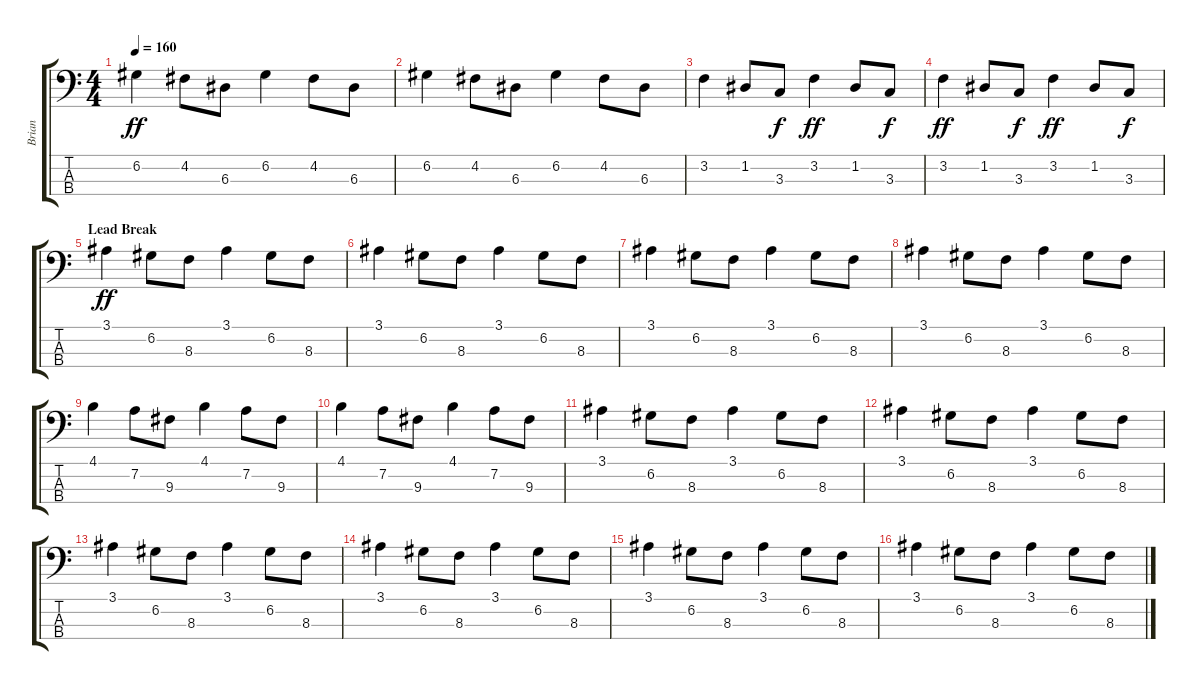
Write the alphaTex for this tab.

\track ("Brian" "Brian") {instrument electricbassfinger}
\staff {score tabs}
\tuning (G2 D2 A1 E1) {hide}
\ts (4 4)
\tempo 160
\clef f4
\ks c
6.2.4{dy ff} 4.2.8 6.3.8 6.2.4 4.2.8 6.3.8 |
6.2.4 4.2.8 6.3.8 6.2.4 4.2.8 6.3.8 |
3.2.4 1.2.8 3.3.8{dy f} 3.2.4{dy ff} 1.2.8 3.3.8{dy f} |
3.2.4{dy ff} 1.2.8 3.3.8{dy f} 3.2.4{dy ff} 1.2.8 3.3.8{dy f} |
\section ("" "Lead Break")
3.1.4{dy ff} 6.2.8 8.3.8 3.1.4 6.2.8 8.3.8 |
3.1.4 6.2.8 8.3.8 3.1.4 6.2.8 8.3.8 |
3.1.4 6.2.8 8.3.8 3.1.4 6.2.8 8.3.8 |
3.1.4 6.2.8 8.3.8 3.1.4 6.2.8 8.3.8 |
4.1.4 7.2.8 9.3.8 4.1.4 7.2.8 9.3.8 |
4.1.4 7.2.8 9.3.8 4.1.4 7.2.8 9.3.8 |
3.1.4 6.2.8 8.3.8 3.1.4 6.2.8 8.3.8 |
3.1.4 6.2.8 8.3.8 3.1.4 6.2.8 8.3.8 |
3.1.4 6.2.8 8.3.8 3.1.4 6.2.8 8.3.8 |
3.1.4 6.2.8 8.3.8 3.1.4 6.2.8 8.3.8 |
3.1.4 6.2.8 8.3.8 3.1.4 6.2.8 8.3.8 |
3.1.4 6.2.8 8.3.8 3.1.4 6.2.8 8.3.8
